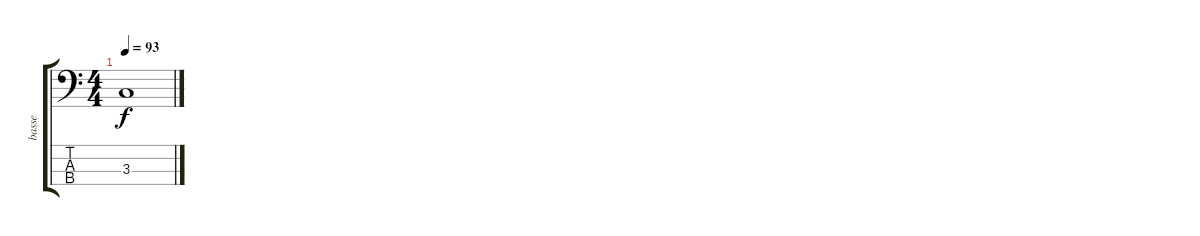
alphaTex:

\track ("basse" "basse") {instrument electricbassfinger}
\staff {score tabs}
\tuning (G2 D2 A1 E1) {hide}
\ts (4 4)
\tempo 93
\clef f4
\ks c
3.3{t}.1{dy f}
